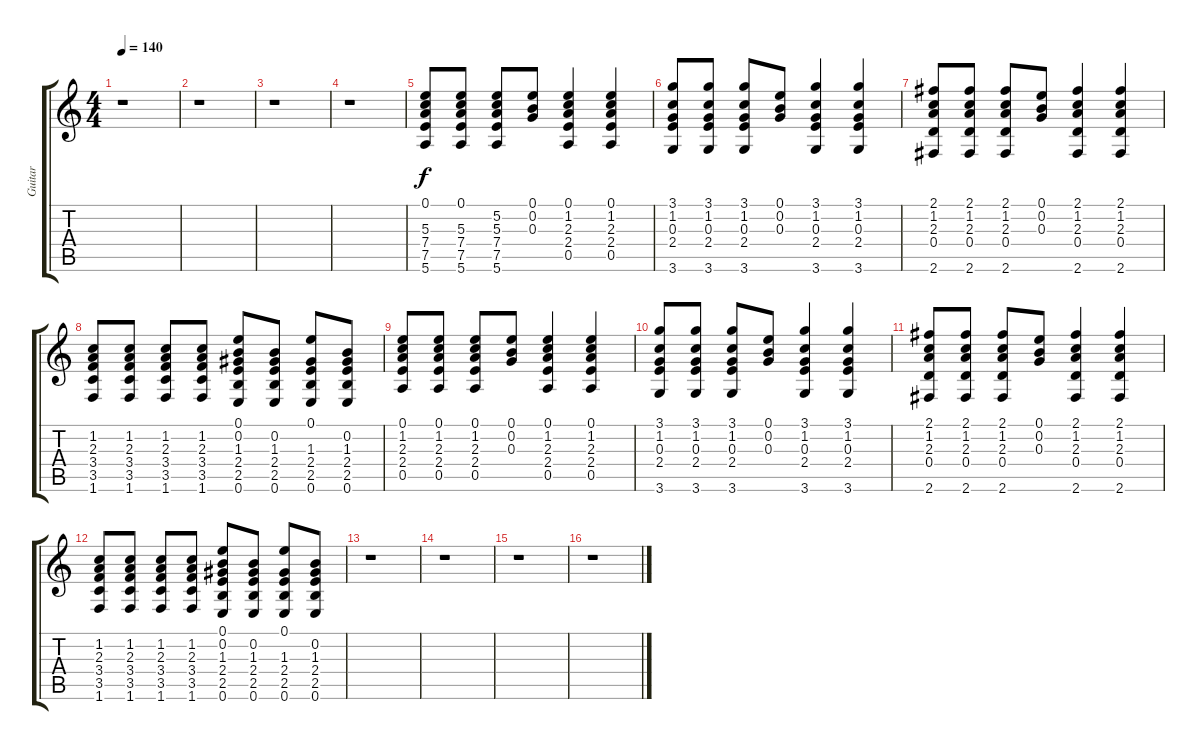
\track ("Guitar" "Guitar") {instrument overdrivenguitar}
\staff {score tabs}
\tuning (E4 B3 G3 D3 A2 E2) {hide}
\ts (4 4)
\tempo 140
\clef g2
\ks c
r.1{dy f} |
r.1 |
r.1 |
r.1 |
(0.1 5.3 7.4 7.5 5.6).8 (0.1 5.3 7.4 7.5 5.6).8 (5.2 5.3 7.4 7.5 5.6).8 (0.1 0.2 0.3).8 (0.1 1.2 2.3 2.4 0.5).4 (0.1 1.2 2.3 2.4 0.5).4 |
(3.1 1.2 0.3 2.4 3.6).8 (3.1 1.2 0.3 2.4 3.6).8 (3.1 1.2 0.3 2.4 3.6).8 (0.1 0.2 0.3).8 (3.1 1.2 0.3 2.4 3.6).4 (3.1 1.2 0.3 2.4 3.6).4 |
(2.1 1.2 2.3 0.4 2.6).8 (2.1 1.2 2.3 0.4 2.6).8 (2.1 1.2 2.3 0.4 2.6).8 (0.1 0.2 0.3).8 (2.1 1.2 2.3 0.4 2.6).4 (2.1 1.2 2.3 0.4 2.6).4 |
(1.2 2.3 3.4 3.5 1.6).8 (1.2 2.3 3.4 3.5 1.6).8 (1.2 2.3 3.4 3.5 1.6).8 (1.2 2.3 3.4 3.5 1.6).8 (0.1 0.2 1.3 2.4 2.5 0.6).8 (0.2 1.3 2.4 2.5 0.6).8 (0.1 1.3 2.4 2.5 0.6).8 (0.2 1.3 2.4 2.5 0.6).8 |
(0.1 1.2 2.3 2.4 0.5).8 (0.1 1.2 2.3 2.4 0.5).8 (0.1 1.2 2.3 2.4 0.5).8 (0.1 0.2 0.3).8 (0.1 1.2 2.3 2.4 0.5).4 (0.1 1.2 2.3 2.4 0.5).4 |
(3.1 1.2 0.3 2.4 3.6).8 (3.1 1.2 0.3 2.4 3.6).8 (3.1 1.2 0.3 2.4 3.6).8 (0.1 0.2 0.3).8 (3.1 1.2 0.3 2.4 3.6).4 (3.1 1.2 0.3 2.4 3.6).4 |
(2.1 1.2 2.3 0.4 2.6).8 (2.1 1.2 2.3 0.4 2.6).8 (2.1 1.2 2.3 0.4 2.6).8 (0.1 0.2 0.3).8 (2.1 1.2 2.3 0.4 2.6).4 (2.1 1.2 2.3 0.4 2.6).4 |
(1.2 2.3 3.4 3.5 1.6).8 (1.2 2.3 3.4 3.5 1.6).8 (1.2 2.3 3.4 3.5 1.6).8 (1.2 2.3 3.4 3.5 1.6).8 (0.1 0.2 1.3 2.4 2.5 0.6).8 (0.2 1.3 2.4 2.5 0.6).8 (0.1 1.3 2.4 2.5 0.6).8 (0.2 1.3 2.4 2.5 0.6).8 |
r.1 |
r.1 |
r.1 |
r.1
